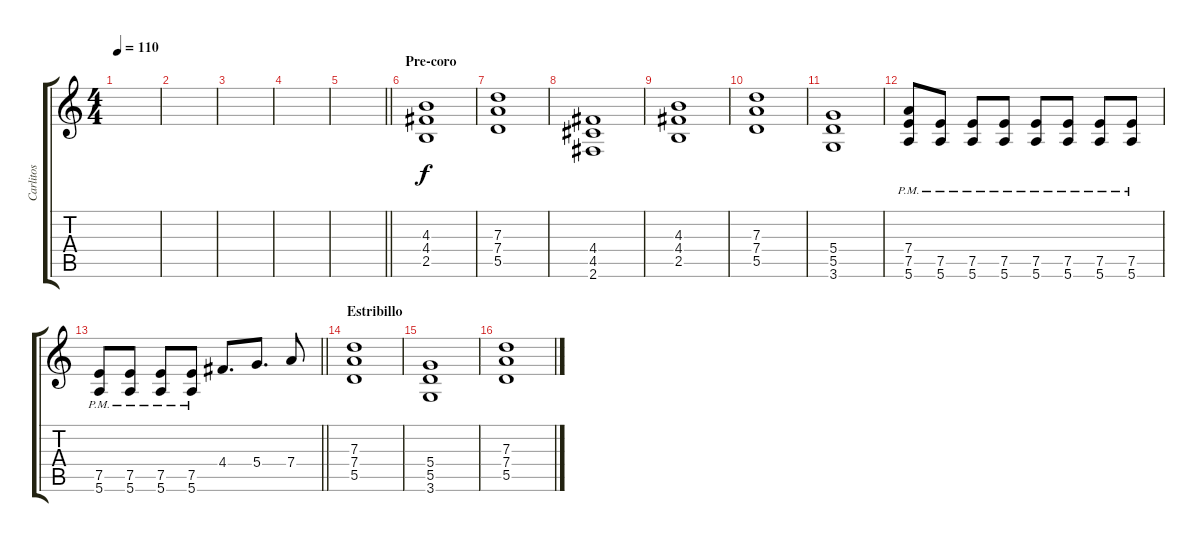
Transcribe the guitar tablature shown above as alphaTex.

\track ("Carlitos" "Carlitos") {instrument overdrivenguitar}
\staff {score tabs}
\tuning (E4 B3 G3 D3 A2 E2) {hide}
\ts (4 4)
\tempo 110
\clef g2
\ks c
|
|
|
|
\barLineRight lightlight
|
\section ("" "Pre-coro")
(4.3 4.4 2.5).1{instrument overdrivenguitar} |
(7.3 7.4 5.5).1 |
(4.4 4.5 2.6).1 |
(4.3 4.4 2.5).1 |
(7.3 7.4 5.5).1 |
(5.4 5.5 3.6).1 |
(7.4{pm} 7.5{pm} 5.6{pm}).8 (7.5{pm} 5.6{pm}).8 (7.5{pm} 5.6{pm}).8 (7.5{pm} 5.6{pm}).8 (7.5{pm} 5.6{pm}).8 (7.5{pm} 5.6{pm}).8 (7.5{pm} 5.6{pm}).8 (7.5{pm} 5.6{pm}).8 |
\barLineRight lightlight
(7.5{pm} 5.6{pm}).8 (7.5{pm} 5.6{pm}).8 (7.5{pm} 5.6{pm}).8 (7.5{pm} 5.6{pm}).8 4.4.8{d} 5.4.8{d} 7.4.8 |
\section ("" "Estribillo")
(7.3 7.4 5.5).1 |
(5.4 5.5 3.6).1 |
(7.3 7.4 5.5).1
